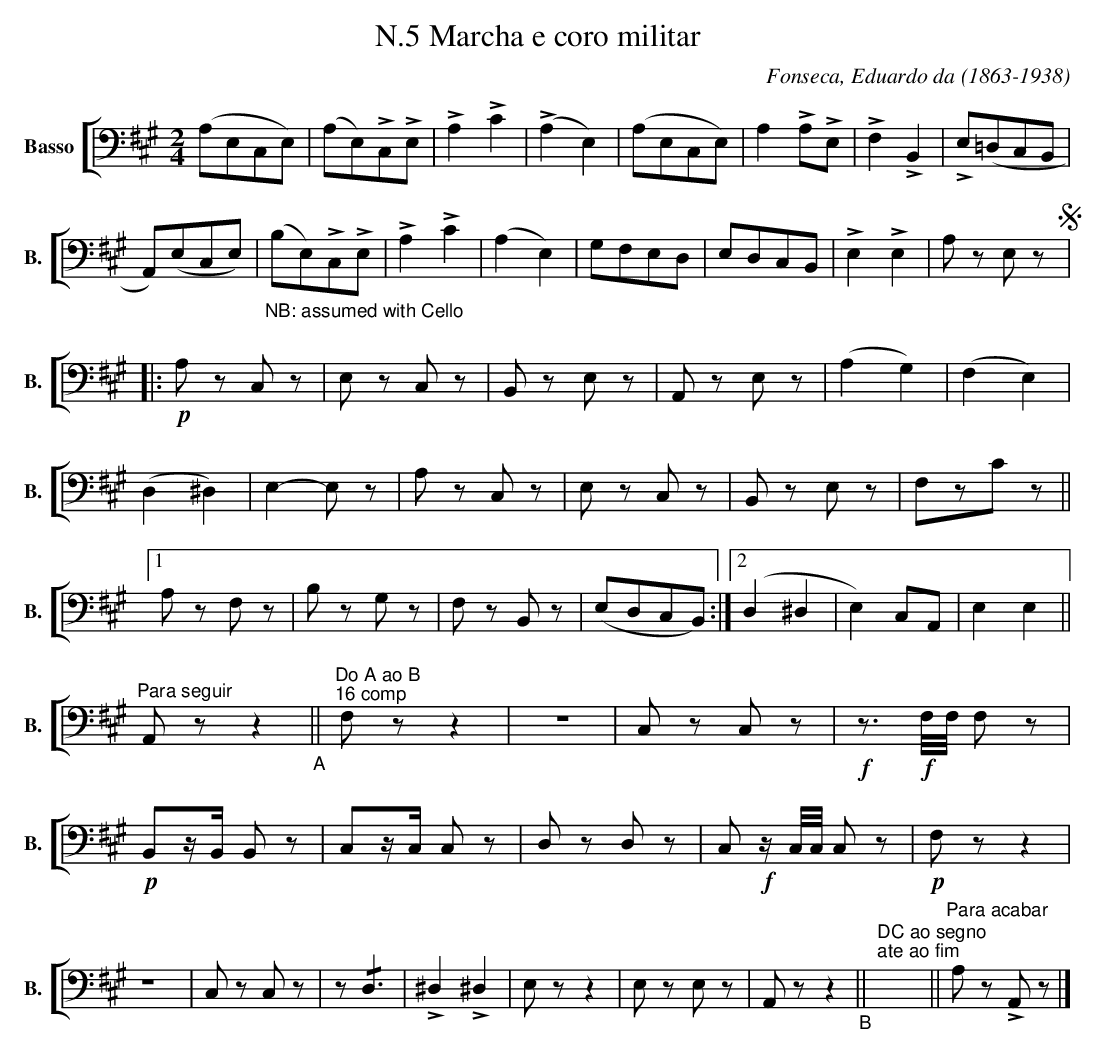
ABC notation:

X:1
T:N.5 Marcha e coro militar
C:Fonseca, Eduardo da (1863-1938)
M:2/4
L:1/8
K:A
V: 6 clef=bass name="Basso" sname="B."
%%staves [ 6 ]
   (A,E,C,E,) | (A,E,)!>!C,!>!E, | !>!A,2!>!C2 | (!>!A,2 E,2) | (A,E,C,E,) | A,2 !>!A,!>!E, | \
   !>!F,2 !>!B,,2 | !>!E,(=D,C,B,, | A,,)(E,C,E,) | \
   "_NB: assumed with Cello"  (B,E,)!>!C,!>!E,| !>!A,2!>!C2 | (A,2E,2) | G,F,E,D, | \
   E,D,C,B,,| !>!E,2!>!E,2 | A,z E,z !segno!|: \
   !p!A,z C,z | E,z C,z | B,,z E,z | A,,z E,z | (A,2G,2) | (F,2E,2) | (D,2^D,2) | \
   E,2-E,z| A,z C,z | E,z C,z | B,,z E,z | F,zCz \
   ||1 A,z F,z | B,z G,z | F,z B,,z | (E,D,C,B,,) \
   :|2 (D,2^D,2 | E,2)C,A,,| E,2E,2 || \
   "^Para seguir" [A,,]zz2 "_A" || \
   "^Do A ao B""^16 comp" F,zz2 | Z | C,z C,z | !f! z3/2!f![F,]//[F,]// [F,]z | \
   !p! [B,,]z/[B,,]/ [B,,]z | [C,]z/[C,]/ [C,]z | D,z D,z | C, !f!z/C,//C,// C,z | \
   !p! [F,]zz2| Z | C,z C,z | z!/!D,3 | !>!^D,2 !>!^D,2 | \
    E,zz2| E,z E,z | A,,zz2  "_B" || "DC ao segno" "ate ao fim" X ||"^Para acabar" A,z !>!A,,z |] \
